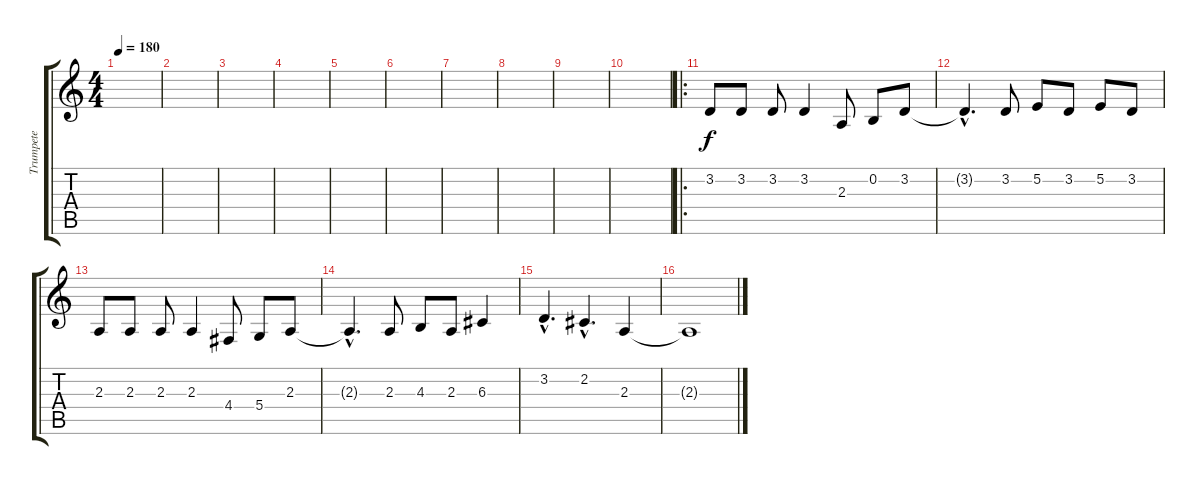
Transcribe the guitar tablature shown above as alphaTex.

\track ("Trumpete" "Trumpete") {instrument brasssection}
\staff {score tabs}
\tuning (E4 B3 G3 D3 A2 E2) {hide}
\ts (4 4)
\tempo 180
\clef g2
\ks c
|
|
|
|
|
|
|
|
|
|
\ro
3.2.8 3.2.8 3.2.8 3.2.4 2.3.8 0.2.8 3.2.8 |
3.2{hac t}.4{d} 3.2.8 5.2.8 3.2.8 5.2.8 3.2.8 |
2.3.8 2.3.8 2.3.8 2.3.4 4.4.8 5.4.8 2.3.8 |
2.3{hac t}.4{d} 2.3.8 4.3.8 2.3.8 6.3.4 |
3.2{hac}.4{d} 2.2{hac}.4{d} 2.3.4 |
2.3{t}.1
